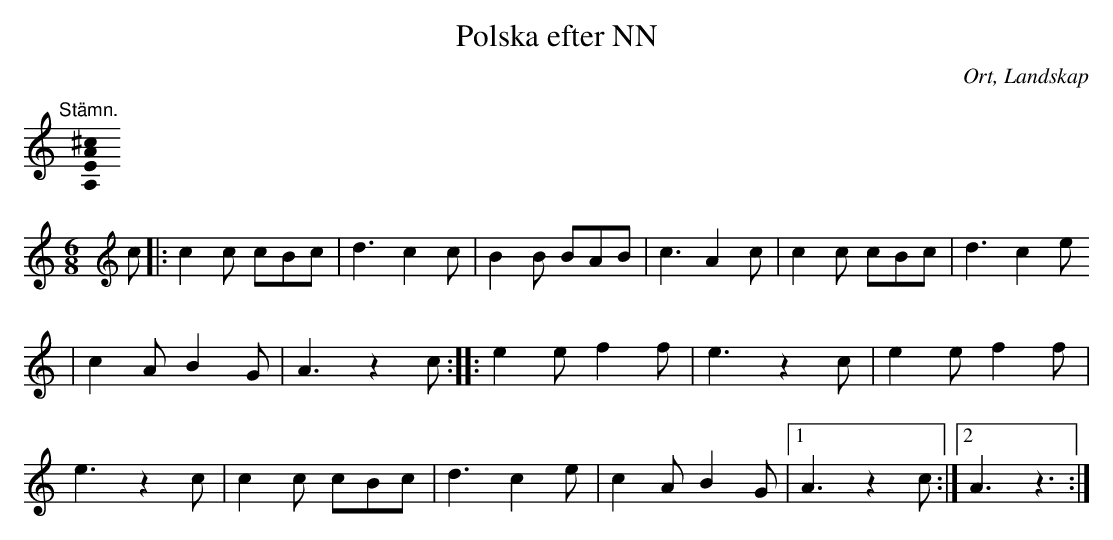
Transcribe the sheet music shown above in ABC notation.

X:1
T:Polska efter NN
O:Ort, Landskap
U:o=+open+
M:none
K:C
"@-20,30 Stämn."[A,EA^c]0 \
[M:6/8]\
[K:C clef=treble]
c |: c2 c cBc | d3 c2 c | B2 B BAB | c3 A2 c | c2 c cBc | d3 c2 e
| c2 A B2 G | A3 z2 c :: e2 e f2 f | e3 z2 c | e2 e f2 f |
e3 z2 c | c2 c cBc | d3 c2 e | c2 A B2 G |1 A3 z2 c :|2 A3 z3 :|
